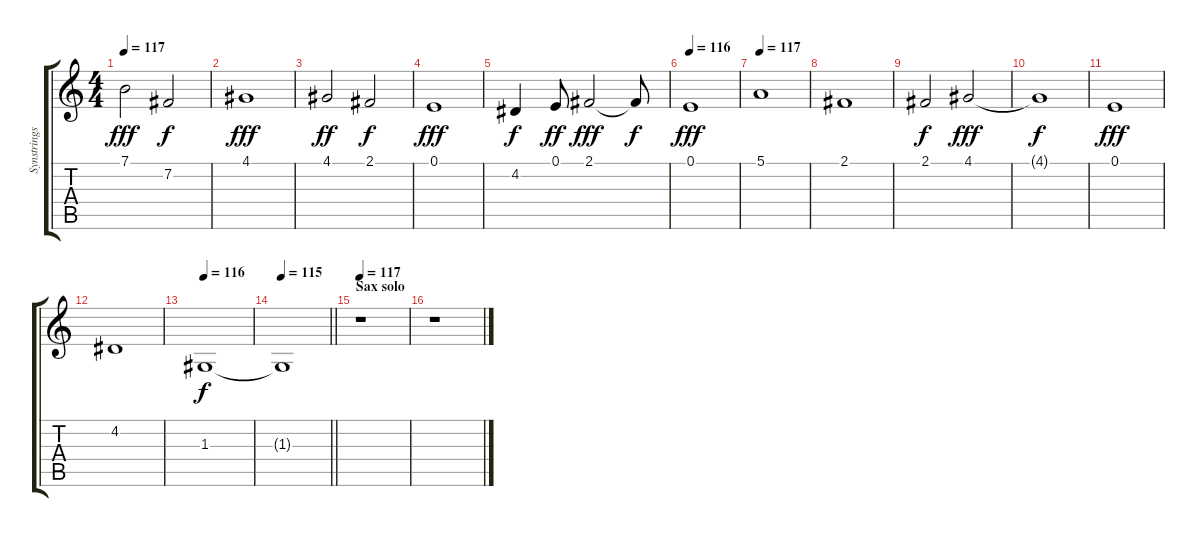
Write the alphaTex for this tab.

\track ("Synstrings" "Synstrings") {instrument synthstrings1}
\staff {score tabs}
\tuning (E4 B3 G3 D3 A2 E2) {hide}
\ts (4 4)
\tempo 117
\clef g2
\ks c
7.1.2{dy fff} 7.2.2{dy f} |
4.1.1{dy fff} |
4.1.2{dy ff volume 11} 2.1.2{dy f} |
0.1.1{dy fff} |
4.2.4{dy f} 0.1.8{dy ff} 2.1.2{dy fff} 2.1{t}.8{dy f} |
\tempo 116
0.1.1{dy fff} |
\tempo 117
5.1.1 |
2.1.1 |
2.1.2{dy f} 4.1.2{dy fff} |
4.1{t}.1{dy f} |
0.1.1{dy fff} |
4.2.1 |
\tempo 116
1.3.1{dy f} |
\tempo 115
\barLineRight lightlight
1.3{t}.1 |
\section ("" "Sax solo")
\tempo 117
r.1 |
r.1
